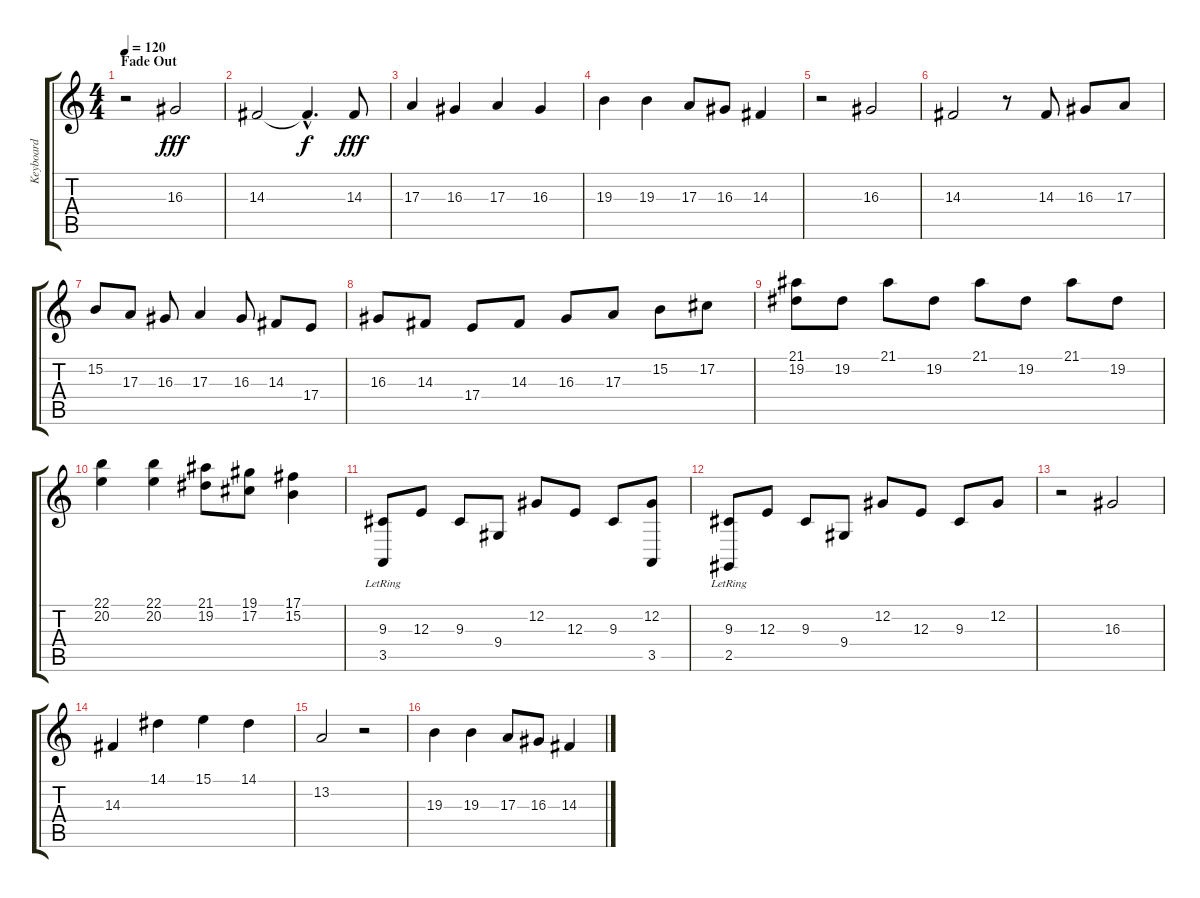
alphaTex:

\track ("Keyboard" "Keyboard") {instrument brightacousticpiano}
\staff {score tabs}
\tuning (Db4 Ab3 E3 B2 Gb2 B1) {hide}
\ts (4 4)
\section ("" "Fade Out")
\tempo 120
\clef g2
\ks c
r.2{dy fff volume 16} 16.3.2 |
14.3.2 14.3{hac t}.4{d dy f} 14.3.8{dy fff} |
17.3.4 16.3.4 17.3.4 16.3.4 |
19.3.4 19.3.4 17.3.8 16.3.8 14.3.4 |
r.2{volume 16} 16.3.2 |
14.3.2 r.8 14.3.8 16.3.8 17.3.8 |
15.2.8 17.3.8 16.3.8 17.3.4 16.3.8 14.3.8 17.4.8 |
16.3.8 14.3.8 17.4.8 14.3.8 16.3.8 17.3.8 15.2.8 17.2.8 |
(21.1 19.2).8 19.2.8 21.1.8 19.2.8 21.1.8 19.2.8 21.1.8 19.2.8 |
(22.1 20.2).4 (22.1 20.2).4 (21.1 19.2).8 (19.1 17.2).8 (17.1 15.2).4 |
(9.3 3.5{lr}).8 12.3.8 9.3.8 9.4.8 12.2.8 12.3.8 9.3.8 (12.2 3.5).8 |
(9.3 2.5{lr}).8 12.3.8 9.3.8 9.4.8 12.2.8 12.3.8 9.3.8 12.2.8 |
r.2{volume 16} 16.3.2 |
14.3.4 14.1.4 15.1.4 14.1.4 |
13.2.2 r.2 |
19.3.4 19.3.4 17.3.8 16.3.8 14.3.4
